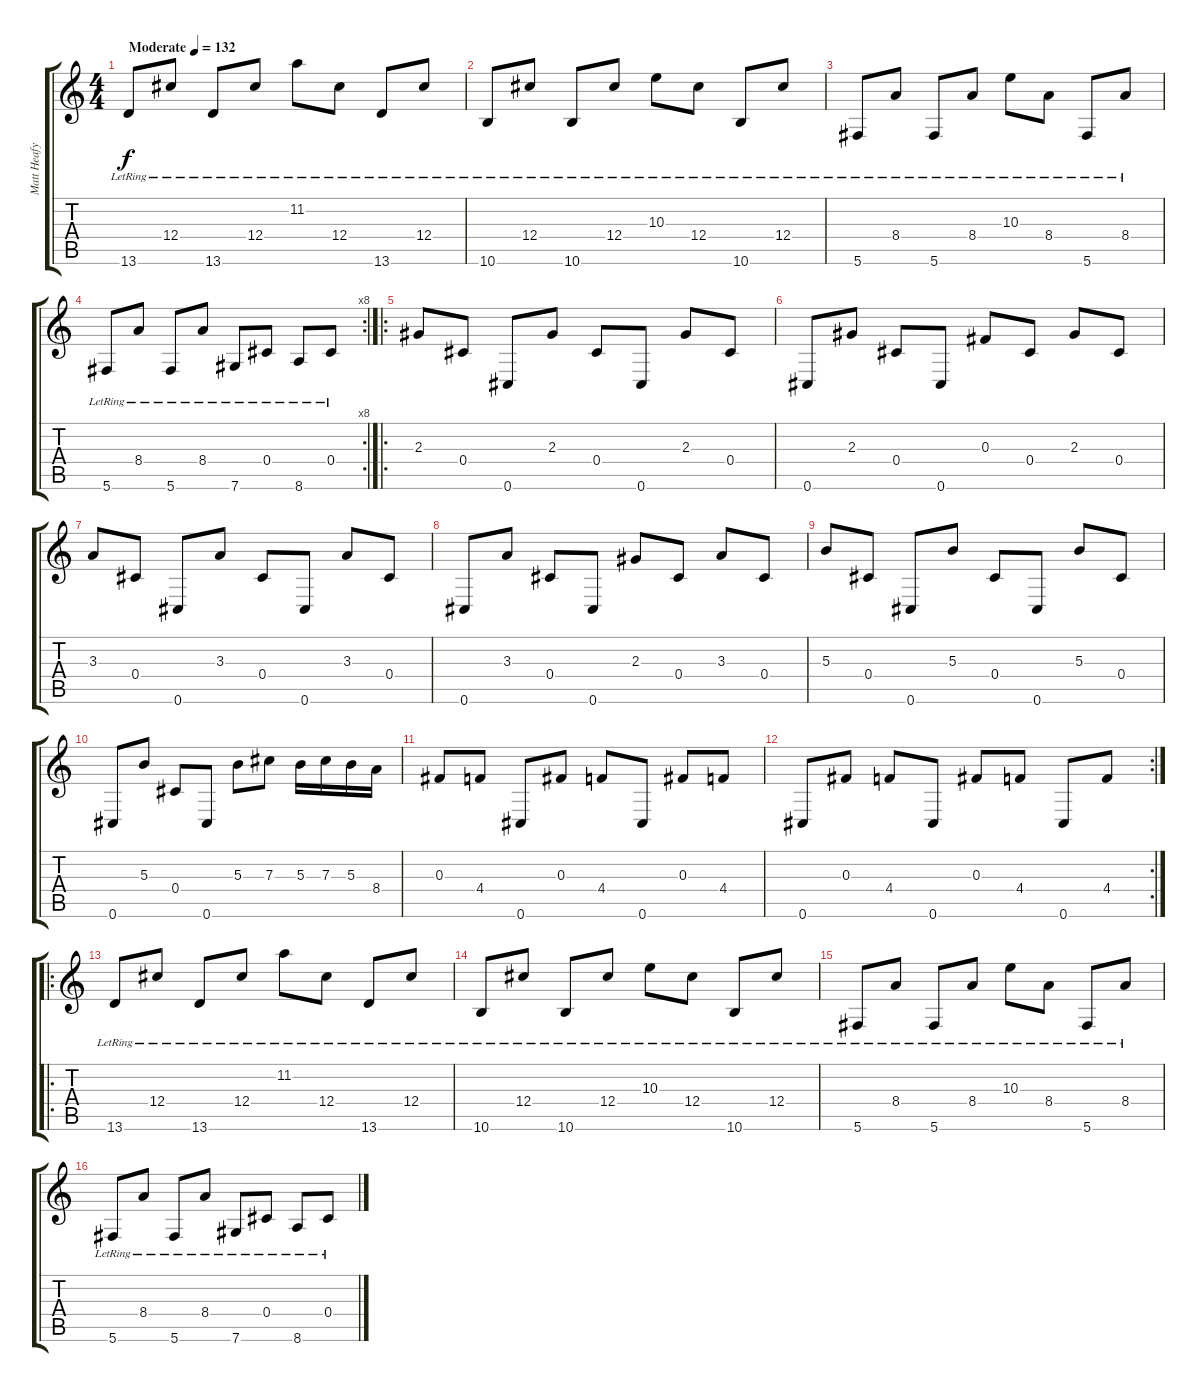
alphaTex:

\track ("Matt Heafy" "Matt Heafy") {instrument electricguitarjazz}
\staff {score tabs}
\tuning (Eb4 Bb3 Gb3 Db3 Ab2 Db2) {hide}
\ts (4 4)
\tempo (132 "Moderate")
\clef g2
\ks c
13.6{lr}.8{dy f instrument electricguitarjazz} 12.4{lr}.8 13.6{lr}.8 12.4{lr}.8 11.2{lr}.8 12.4{lr}.8 13.6{lr}.8 12.4{lr}.8 |
10.6{lr}.8 12.4{lr}.8 10.6{lr}.8 12.4{lr}.8 10.3{lr}.8 12.4{lr}.8 10.6{lr}.8 12.4{lr}.8 |
5.6{lr}.8 8.4{lr}.8 5.6{lr}.8 8.4{lr}.8 10.3{lr}.8 8.4{lr}.8 5.6{lr}.8 8.4{lr}.8 |
\rc 8
5.6{lr}.8 8.4{lr}.8 5.6{lr}.8 8.4{lr}.8 7.6{lr}.8 0.4{lr}.8 8.6{lr}.8 0.4{lr}.8 |
\ro
2.3.8 0.4.8 0.6.8 2.3.8 0.4.8 0.6.8 2.3.8 0.4.8 |
0.6.8 2.3.8 0.4.8 0.6.8 0.3.8 0.4.8 2.3.8 0.4.8 |
3.3.8 0.4.8 0.6.8 3.3.8 0.4.8 0.6.8 3.3.8 0.4.8 |
0.6.8 3.3.8 0.4.8 0.6.8 2.3.8 0.4.8 3.3.8 0.4.8 |
5.3.8 0.4.8 0.6.8 5.3.8 0.4.8 0.6.8 5.3.8 0.4.8 |
0.6.8 5.3.8 0.4.8 0.6.8 5.3.8 7.3.8 5.3.16 7.3.16 5.3.16 8.4.16 |
0.3.8 4.4.8 0.6.8 0.3.8 4.4.8 0.6.8 0.3.8 4.4.8 |
\rc 2
0.6.8 0.3.8 4.4.8 0.6.8 0.3.8 4.4.8 0.6.8 4.4.8 |
\ro
13.6{lr}.8 12.4{lr}.8 13.6{lr}.8 12.4{lr}.8 11.2{lr}.8 12.4{lr}.8 13.6{lr}.8 12.4{lr}.8 |
10.6{lr}.8 12.4{lr}.8 10.6{lr}.8 12.4{lr}.8 10.3{lr}.8 12.4{lr}.8 10.6{lr}.8 12.4{lr}.8 |
5.6{lr}.8 8.4{lr}.8 5.6{lr}.8 8.4{lr}.8 10.3{lr}.8 8.4{lr}.8 5.6{lr}.8 8.4{lr}.8 |
5.6{lr}.8 8.4{lr}.8 5.6{lr}.8 8.4{lr}.8 7.6{lr}.8 0.4{lr}.8 8.6{lr}.8 0.4{lr}.8
